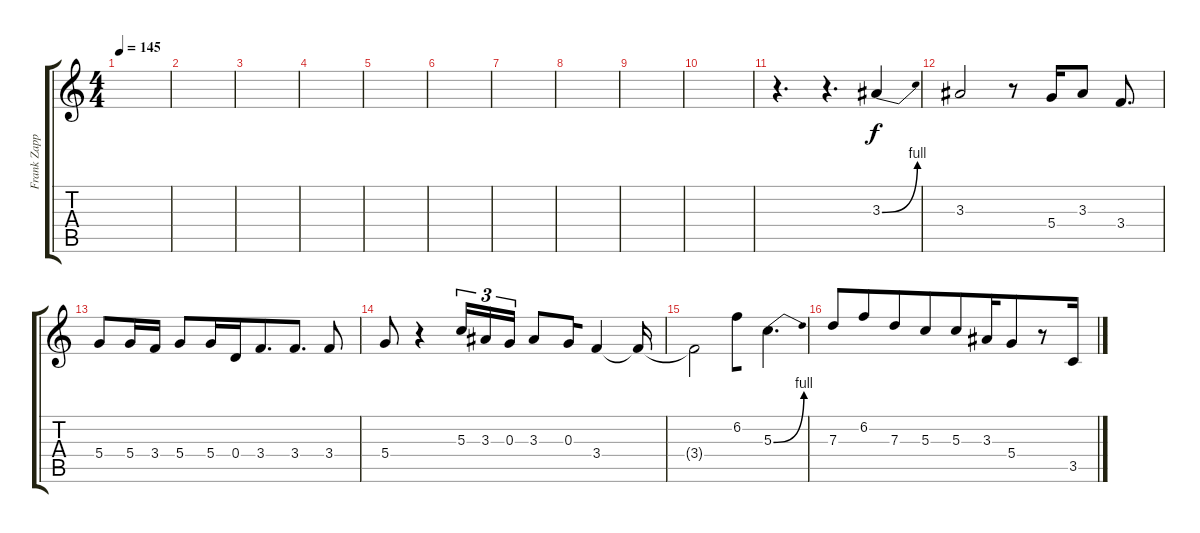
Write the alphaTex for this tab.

\track ("Frank Zappa" "Frank Zapp") {instrument overdrivenguitar}
\staff {score tabs}
\tuning (E4 B3 G3 D3 A2 E2) {hide}
\ts (4 4)
\tempo 145
\clef g2
\ks c
|
|
|
|
|
|
|
|
|
|
r.4{d} r.4{d} 3.3{be (bend 0 0 60 4)}.4 |
3.3.2{beam merge} r.8{beam merge} 5.4.16 3.3.8 3.4.8{d} |
5.4.8 5.4.16{beam merge} 3.4.16 5.4.8{beam merge} 5.4.16 0.4.16{beam merge} 3.4.8{d beam merge} 3.4.8{d} 3.4.8 |
5.4.8 r.4 5.3.16{tu (3 2) beam merge} 3.3.16{tu (3 2) beam merge} 0.3.16{tu (3 2)} 3.3.8 0.3.16{beam merge} 3.4.4 3.4{t}.16 |
3.4{t}.2{beam merge} 6.2.8{beam merge} 5.3{be (bend 0 0 60 4)}.4{d} |
7.3.8 6.2.8{beam merge} 7.3.8 5.3.8{beam merge} 5.3.8{beam merge} 3.3.16{beam merge} 5.4.8{beam merge} r.8 3.5.16
